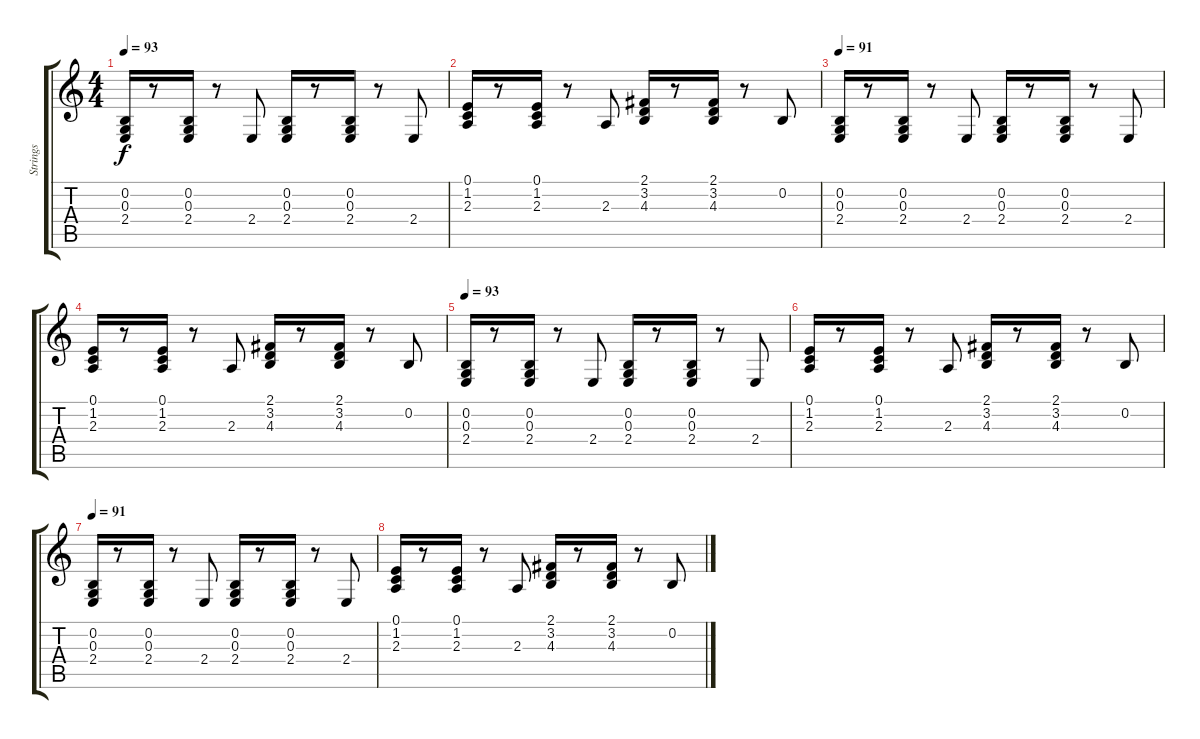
\track ("Strings" "Strings") {instrument stringensemble1}
\staff {score tabs}
\tuning (E4 B3 G3 D3 A2 E2) {hide}
\ts (4 4)
\tempo 93
\clef g2
\ks c
(0.2 0.3 2.4).16{dy f} r.8 (0.2 0.3 2.4).16 r.8 2.4.8 (0.2 0.3 2.4).16 r.8 (0.2 0.3 2.4).16 r.8 2.4.8 |
(0.1 1.2 2.3).16 r.8 (0.1 1.2 2.3).16 r.8 2.3.8 (2.1 3.2 4.3).16 r.8 (2.1 3.2 4.3).16 r.8 0.2.8 |
\tempo 91
(0.2 0.3 2.4).16 r.8 (0.2 0.3 2.4).16 r.8 2.4.8 (0.2 0.3 2.4).16 r.8 (0.2 0.3 2.4).16 r.8 2.4.8 |
(0.1 1.2 2.3).16 r.8 (0.1 1.2 2.3).16 r.8 2.3.8 (2.1 3.2 4.3).16 r.8 (2.1 3.2 4.3).16 r.8 0.2.8 |
\tempo 93
(0.2 0.3 2.4).16 r.8 (0.2 0.3 2.4).16 r.8 2.4.8 (0.2 0.3 2.4).16 r.8 (0.2 0.3 2.4).16 r.8 2.4.8 |
(0.1 1.2 2.3).16 r.8 (0.1 1.2 2.3).16 r.8 2.3.8 (2.1 3.2 4.3).16 r.8 (2.1 3.2 4.3).16 r.8 0.2.8 |
\tempo 91
(0.2 0.3 2.4).16 r.8 (0.2 0.3 2.4).16 r.8 2.4.8 (0.2 0.3 2.4).16 r.8 (0.2 0.3 2.4).16 r.8 2.4.8 |
(0.1 1.2 2.3).16 r.8 (0.1 1.2 2.3).16 r.8 2.3.8 (2.1 3.2 4.3).16 r.8 (2.1 3.2 4.3).16 r.8 0.2.8
